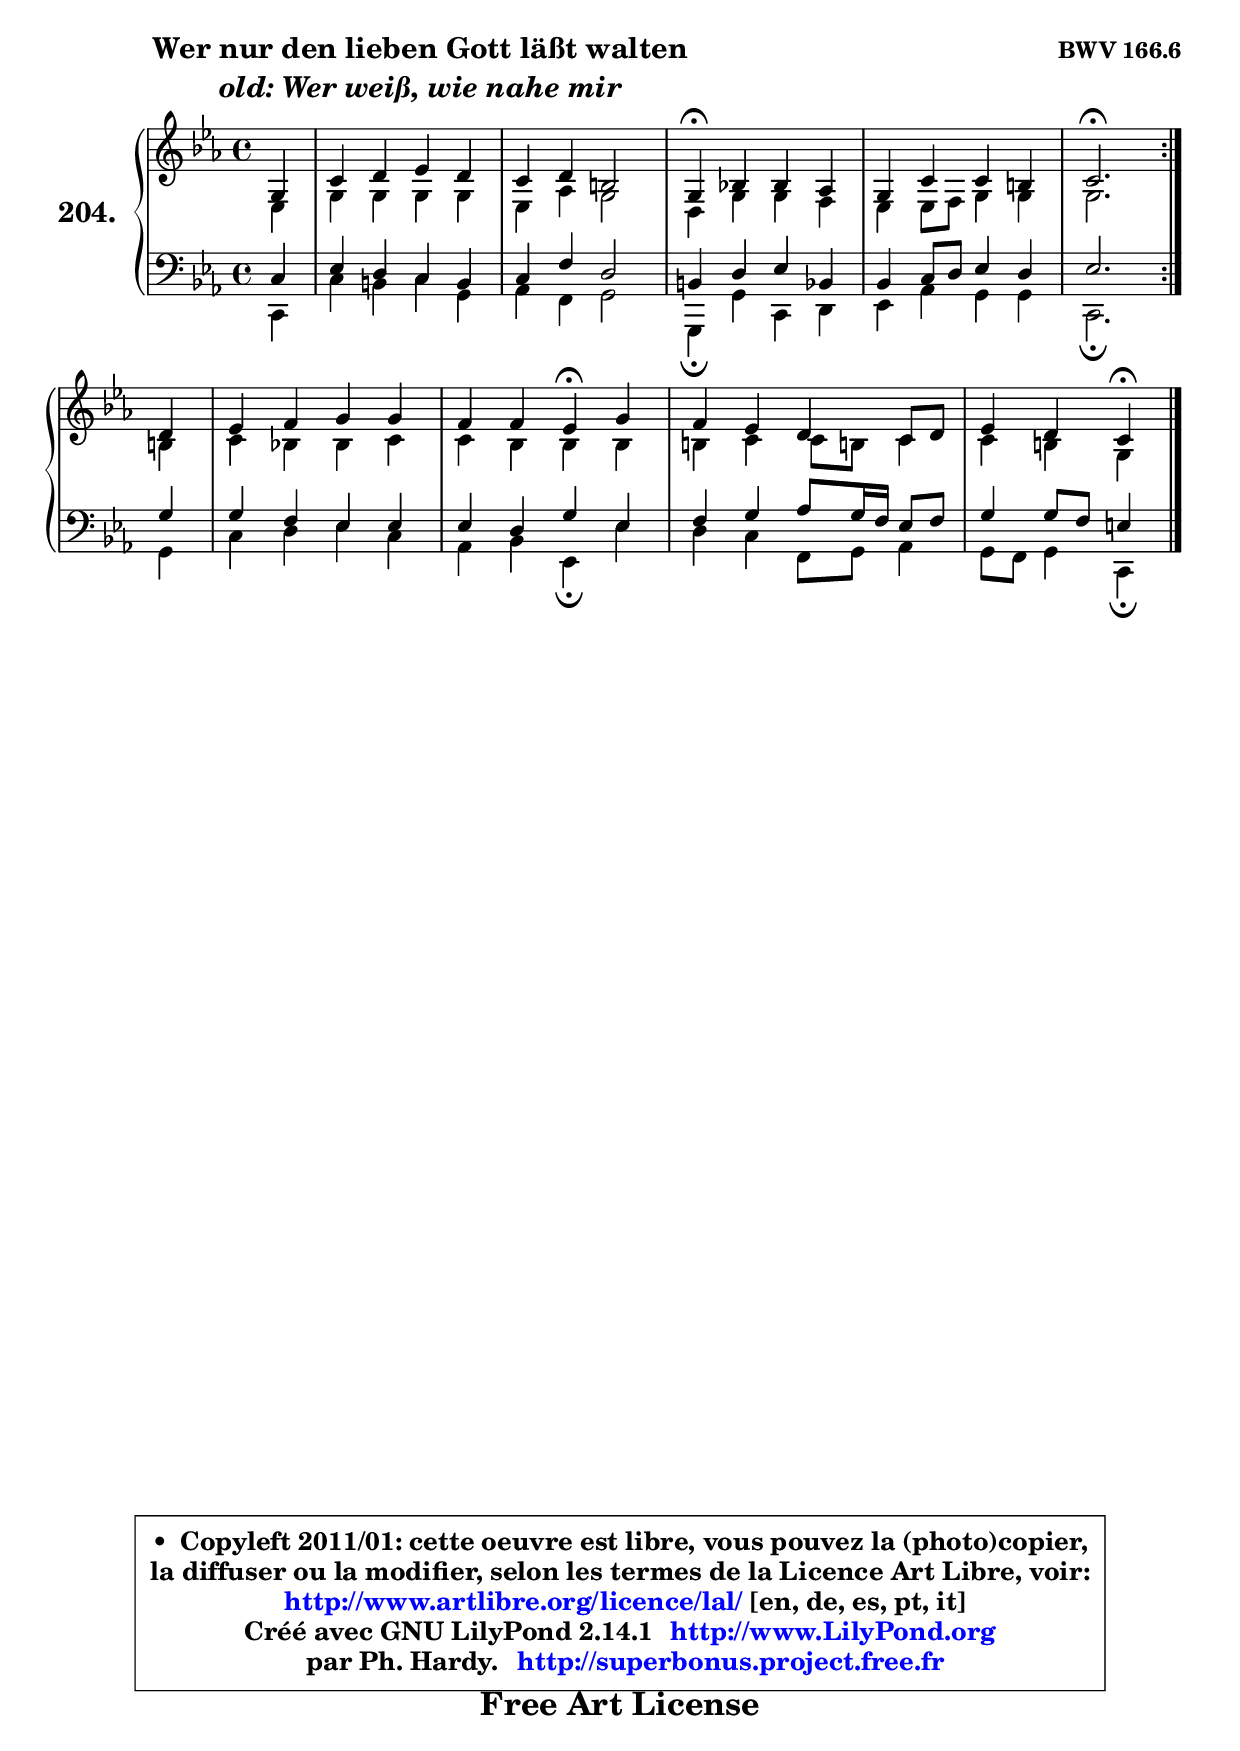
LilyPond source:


\version "2.14.1"

    \paper {
%	system-system-spacing #'padding = #0.1
%	score-system-spacing #'padding = #0.1
%	ragged-bottom = ##f
%	ragged-last-bottom = ##f
	}

    \header {
      opus = \markup { \bold "BWV 166.6" }
      piece = \markup { \hspace #9 \fontsize #2 \bold \column \center-align { \line { "Wer nur den lieben Gott läßt walten" }
                     \line { \italic "old: Wer weiß, wie nahe mir" }
                 } }
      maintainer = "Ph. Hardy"
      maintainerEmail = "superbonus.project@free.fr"
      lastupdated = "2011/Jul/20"
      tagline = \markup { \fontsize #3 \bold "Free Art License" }
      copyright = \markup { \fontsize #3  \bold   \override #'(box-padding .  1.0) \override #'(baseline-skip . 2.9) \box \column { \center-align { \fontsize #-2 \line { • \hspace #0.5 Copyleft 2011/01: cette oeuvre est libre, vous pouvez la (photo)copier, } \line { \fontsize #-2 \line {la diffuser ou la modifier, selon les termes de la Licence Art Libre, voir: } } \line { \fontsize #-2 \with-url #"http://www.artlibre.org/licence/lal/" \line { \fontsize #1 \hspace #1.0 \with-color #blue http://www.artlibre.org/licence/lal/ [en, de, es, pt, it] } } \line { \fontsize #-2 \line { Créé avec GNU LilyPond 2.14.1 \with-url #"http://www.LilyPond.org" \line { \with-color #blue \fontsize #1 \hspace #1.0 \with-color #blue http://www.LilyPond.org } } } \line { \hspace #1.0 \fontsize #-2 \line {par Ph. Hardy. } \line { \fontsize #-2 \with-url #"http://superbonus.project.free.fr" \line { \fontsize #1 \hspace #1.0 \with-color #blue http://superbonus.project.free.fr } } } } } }

	  }

  guidemidi = {
	\repeat volta 2 {
        r4 |
        R1 |
        R1 |
        \tempo 4 = 30 r4 \tempo 4 = 78 r2. |
        R1 |
        \tempo 4 = 40 r2. \tempo 4 = 78 } %fin du repeat
        r4 |
        R1 |
        r2 \tempo 4 = 30 r4 \tempo 4 = 78 r4 |
        R1 |
        r2 \tempo 4 = 30 r4 
	}

  upper = {
\displayLilyMusic \transpose g c {
	\time 4/4
	\key g \minor
	\clef treble
	\partial 4
	\voiceOne
	<< { 
	% SOPRANO
	\set Voice.midiInstrument = "acoustic grand"
	\relative c' {
	\repeat volta 2 {
        d4 |
        g4 a bes a |
        g4 a fis2 |
        d4\fermata f! f es |
        d4 g g fis |
        g2.\fermata } %fin du repeat
        a4 |
        bes4 c d d |
        c4 c bes\fermata d |
        c4 bes a g8 a |
        bes4 a g\fermata
        \bar "|."
	} % fin de relative
	}

	\context Voice="1" { \voiceTwo 
	% ALTO
	\set Voice.midiInstrument = "acoustic grand"
	\relative c' {
	\repeat volta 2 {
        bes4 |
        d4 d d d |
        bes4 es d2 |
        a4 d d c |
        bes4 bes8 c d4 d |
        d2. } %fin du repeat
        fis4 |
        g4 f! f g |
        g4 f f f |
        fis4 g g8 fis! g4 |
        g4 fis d
        \bar "|."
	} % fin de relative
	\oneVoice
	} >>
}
	}

    lower = {
\transpose g c {
	\time 4/4
	\key g \minor
	\clef bass
	\partial 4
	\voiceOne
	<< { 
	% TENOR
	\set Voice.midiInstrument = "acoustic grand"
	\relative c' {
	\repeat volta 2 {
        g4 |
        bes4 a g fis |
        g4 c a2 |
        fis4 a bes f |
        f4 g8 a bes4 a |
        bes2. } %fin du repeat
        d4 |
        d4 c bes bes |
        bes4 a d bes |
        c4 d es8 d16 c bes8 c |
        d4 d8 c b4
        \bar "|."
	} % fin de relative
	}
	\context Voice="1" { \voiceTwo 
	% BASS
	\set Voice.midiInstrument = "acoustic grand"
	\relative c {
	\repeat volta 2 {
        g4 |
        g'4 fis g d |
        es4 c d2 |
        d,4\fermata d' g, a |
        bes4 es d d |
        g,2.\fermata } %fin du repeat
        d'4 |
        g4 a bes g |
        es4 f bes,\fermata bes' |
        a4 g c,8 d es4 |
        d8 c d4 g,\fermata
        \bar "|."
	} % fin de relative
	\oneVoice
	} >>
}
	}


    \score { 

	\new PianoStaff <<
	\set PianoStaff.instrumentName = \markup { \bold \huge "204." }
	\new Staff = "upper" \upper
	\new Staff = "lower" \lower
	>>

    \layout {
%	ragged-last = ##f
	   }

         } % fin de score

  \score {
    \unfoldRepeats { << \guidemidi \upper \lower >> }
    \midi {
    \context {
     \Staff
      \remove "Staff_performer"
               }

     \context {
      \Voice
       \consists "Staff_performer"
                }

     \context { 
      \Score
      tempoWholesPerMinute = #(ly:make-moment 78 4)
		}
	    }
	}


